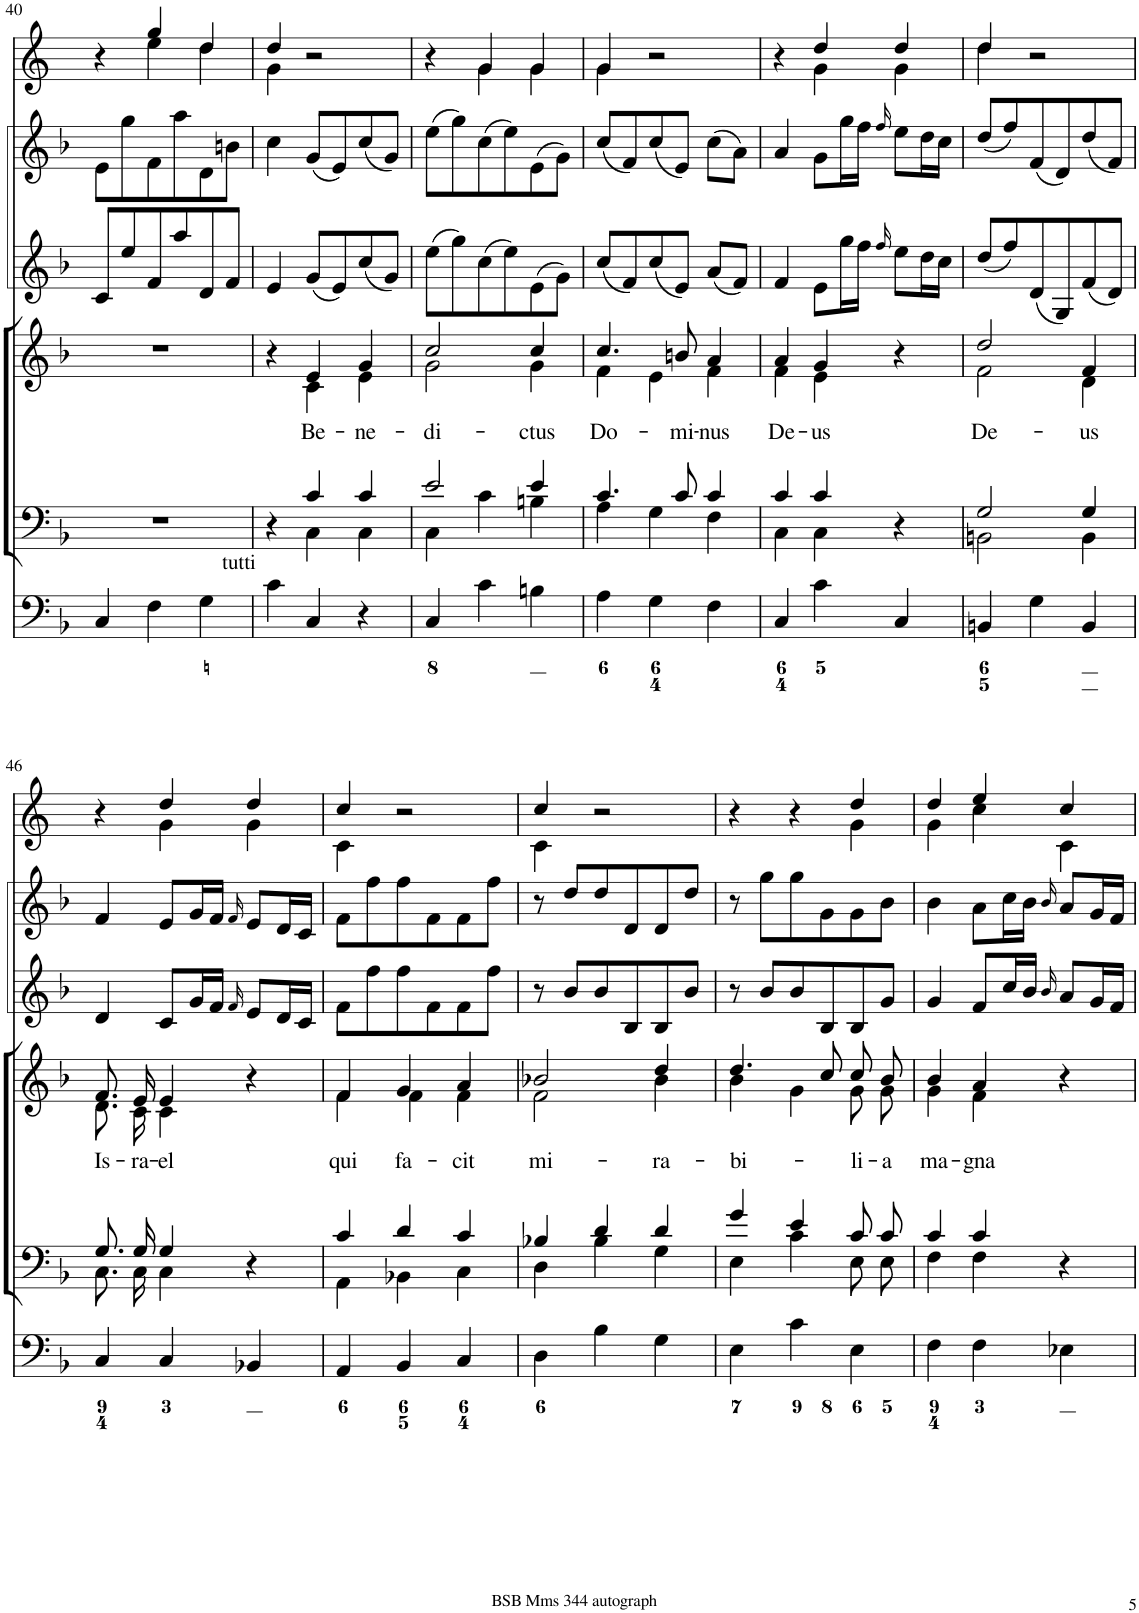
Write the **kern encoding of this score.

**kern	**kern	**kern	**text	**kern	**kern	**kern
*part6	*part5	*part4	*part4	*part3	*part2	*part1
*staff6	*staff5	*staff4	*staff4	*staff3	*staff2	*staff1
*I"Organ	*I"Voice	*I"Voice	*	*I"Violin	*I"Violini	*I"Corni in F
*	*	*	*	*I'Vln	*I'Vln	*
!!LO:PB:g=z
*clefF4	*clefF4	*clefG2	*	*clefG2	*clefG2	*clefG2
*	*	*	*	*	*	*Trd4c7
*k[b-]	*k[b-]	*k[b-]	*	*k[b-]	*k[b-]	*k[]
*M3/4	*M3/4	*M3/4	*	*M3/4	*M3/4	*M3/4
=40	=40	=40	=40	=40	=40	=40
*	*	*	*	*	*	*^
4C/	2.r	2.r	.	8c/L	8e\L	4r	4ryy
.	.	.	.	8ee/	8gg\	.	.
4F\	.	.	.	8f/	8f\	4gg/	4ee\
.	.	.	.	8aa/	8aa\	.	.
4G\	.	.	.	8d/	8d\	4dd/	4dd\
.	.	.	.	8f/J	8bn\J	.	.
=41	=41	=41	=41	=41	=41	=41	=41
*	*^	*^	*	*	*	*	*
!LO:TX:a:t=tutti	!	!	!	!	!	!	!	!	!
4c\	4r	4ryy	4r	4ryy	.	4e/	4cc\	4dd/	4g\
!	!	!	!	!	!LO:LY:b	!	!	!	!
4C/	4c/	4C\	4e/	4c\	Be-	(8g/L	(8g/L	2r	2ryy
.	.	.	.	.	.	8e/)	8e/)	.	.
!	!	!	!	!	!LO:LY:b	!	!	!	!
4r	4c/	4C\	4g/	4e\	-ne-	(8cc/	(8cc/	.	.
.	.	.	.	.	.	8g/J)	8g/J)	.	.
=42	=42	=42	=42	=42	=42	=42	=42	=42	=42
!	!	!	!	!	!LO:LY:b	!	!	!	!
4C/	2e/	4C\	2cc/	2g\	-di-	(8ee\L	(8ee\L	4r	4ryy
.	.	.	.	.	.	8gg\)	8gg\)	.	.
4c\	.	4c\	.	.	.	(8cc\	(8cc\	4g/	4g\
.	.	.	.	.	.	8ee\)	8ee\)	.	.
!	!	!	!	!	!LO:LY:b	!	!	!	!
4Bn\	4e/	4Bn\	4cc/	4g\	-ctus	(8e\	(8e\	4g/	4g\
.	.	.	.	.	.	8g\J)	8g\J)	.	.
=43	=43	=43	=43	=43	=43	=43	=43	=43	=43
!	!	!	!	!	!LO:LY:b	!	!	!	!
4A\	4.c/	4A\	4.cc/	4f\	Do-	(8cc/L	(8cc/L	4g/	4g\
.	.	.	.	.	.	8f/)	8f/)	.	.
4G\	.	4G\	.	4e\	.	(8cc/	(8cc/	2r	2ryy
!	!	!	!	!	!LO:LY:b	!	!	!	!
.	8c/	.	8bn/	.	-mi-	8e/J)	8e/J)	.	.
!	!	!	!	!	!LO:LY:b	!	!	!	!
4F\	4c/	4F\	4a/	4f\	-nus	(8a/L	(8cc\L	.	.
.	.	.	.	.	.	8f/J)	8a\J)	.	.
=44	=44	=44	=44	=44	=44	=44	=44	=44	=44
!	!	!	!	!	!LO:LY:b	!	!	!	!
4C/	4c/	4C\	4a/	4f\	De-	4f/	4a/	4r	4ryy
!	!	!	!	!	!LO:LY:b	!	!	!	!
4c\	4c/	4C\	4g/	4e\	-us	8e\L	8g\L	4dd/	4g\
.	.	.	.	.	.	16gg\L	16gg\L	.	.
.	.	.	.	.	.	16ff\JJ	16ff\JJ	.	.
.	.	.	.	.	.	16qff/	16qff/	.	.
4C/	4r	4ryy	4r	4ryy	.	8ee\L	8ee\L	4dd/	4g\
.	.	.	.	.	.	16dd\L	16dd\L	.	.
.	.	.	.	.	.	16cc\JJ	16cc\JJ	.	.
=45	=45	=45	=45	=45	=45	=45	=45	=45	=45
!	!	!	!	!	!LO:LY:b	!	!	!	!
4BBn/	2G/	2BBn\	2dd/	2f\	De-	(8dd/L	(8dd/L	4dd/	4dd\
.	.	.	.	.	.	8ff/)	8ff/)	.	.
4G\	.	.	.	.	.	(8d/	(8f/	2r	2ryy
.	.	.	.	.	.	8G/)	8d/)	.	.
!	!	!	!	!	!LO:LY:b	!	!	!	!
4BB/	4G/	4BB\	4f/	4d\	-us	(8f/	(8dd/	.	.
.	.	.	.	.	.	8d/J)	8f/J)	.	.
!!LO:LB:g=z	!!
=46	=46	=46	=46	=46	=46	=46	=46	=46	=46
!	!	!	!	!	!LO:LY:b	!	!	!	!
4C/	8.G/L	8.C\L	8.f/L	8.d\L	Is-	4d/	4f/	4r	4ryy
!	!	!	!	!	!LO:LY:b	!	!	!	!
.	16G/Jk	16C\Jk	16e/Jk	16c\Jk	-ra-	.	.	.	.
!	!	!	!	!	!LO:LY:b	!	!	!	!
4C/	4G/	4C\	4e/	4c\	-el	8c/L	8e/L	4dd/	4g\
.	.	.	.	.	.	16g/L	16g/L	.	.
.	.	.	.	.	.	16f/JJ	16f/JJ	.	.
.	.	.	.	.	.	16qf/	16qf/	.	.
4BB-X/	4r	4ryy	4r	4ryy	.	8e/L	8e/L	4dd/	4g\
.	.	.	.	.	.	16d/L	16d/L	.	.
.	.	.	.	.	.	16c/JJ	16c/JJ	.	.
=47	=47	=47	=47	=47	=47	=47	=47	=47	=47
!	!	!	!	!	!LO:LY:b	!	!	!	!
4AA/	4c/	4AA\	4f/	4f\	qui	8f\L	8f\L	4cc/	4c\
.	.	.	.	.	.	8ff\	8ff\	.	.
!	!	!	!	!	!LO:LY:b	!	!	!	!
4BB-/	4d/	4BB-X\	4g/	4f\	fa-	8ff\	8ff\	2r	2ryy
.	.	.	.	.	.	8f\	8f\	.	.
!	!	!	!	!	!LO:LY:b	!	!	!	!
4C/	4c/	4C\	4a/	4f\	-cit	8f\	8f\	.	.
.	.	.	.	.	.	8ff\J	8ff\J	.	.
=48	=48	=48	=48	=48	=48	=48	=48	=48	=48
!	!	!	!	!	!LO:LY:b	!	!	!	!
4D\	4B-X/	4D\	2b-X/	2f\	mi-	8r	8r	4cc/	4c\
.	.	.	.	.	.	8b-/L	8dd/L	.	.
4B-\	4d/	4B-\	.	.	.	8b-/	8dd/	2r	2ryy
.	.	.	.	.	.	8B-/	8d/	.	.
!	!	!	!	!	!LO:LY:b	!	!	!	!
4G\	4d/	4G\	4dd/	4b-\	-ra-	8B-/	8d/	.	.
.	.	.	.	.	.	8b-/J	8dd/J	.	.
=49	=49	=49	=49	=49	=49	=49	=49	=49	=49
!	!	!	!	!	!LO:LY:b	!	!	!	!
4E\	4g/	4E\	4.dd/	4b-\	-bi-	8r	8r	4r	2ryy
.	.	.	.	.	.	8b-/L	8gg\L	.	.
4c\	4e/	4c\	.	4g\	.	8b-/	8gg\	4r	.
.	.	.	8cc/	.	.	8B-/	8g\	.	.
!	!	!	!	!	!LO:LY:b	!	!	!	!
4E\	8c/L	8E\L	8cc/L	8g\L	-li-	8B-/	8g\	4dd/	4g\
!	!	!	!	!	!LO:LY:b	!	!	!	!
.	8c/J	8E\J	8b-/J	8g\J	-a	8g/J	8b-\J	.	.
=50	=50	=50	=50	=50	=50	=50	=50	=50	=50
!	!	!	!	!	!LO:LY:b	!	!	!	!
4F\	4c/	4F\	4b-/	4g\	ma-	4g/	4b-\	4dd/	4g\
!	!	!	!	!	!LO:LY:b	!	!	!	!
4F\	4c/	4F\	4a/	4f\	-gna	8f/L	8a\L	4ee/	4cc\
.	.	.	.	.	.	16cc/L	16cc\L	.	.
.	.	.	.	.	.	16b-/JJ	16b-\JJ	.	.
.	.	.	.	.	.	16qb-/	16qb-/	.	.
4E-X\	4r	4ryy	4r	4ryy	.	8a/L	8a/L	4cc/	4c\
.	.	.	.	.	.	16g/L	16g/L	.	.
.	.	.	.	.	.	16f/JJ	16f/JJ	.	.
*	*v	*v	*	*	*	*	*	*v	*v
*	*	*v	*v	*	*	*	*
=	=	=	=	=	=	=
*-	*-	*-	*-	*-	*-	*-
